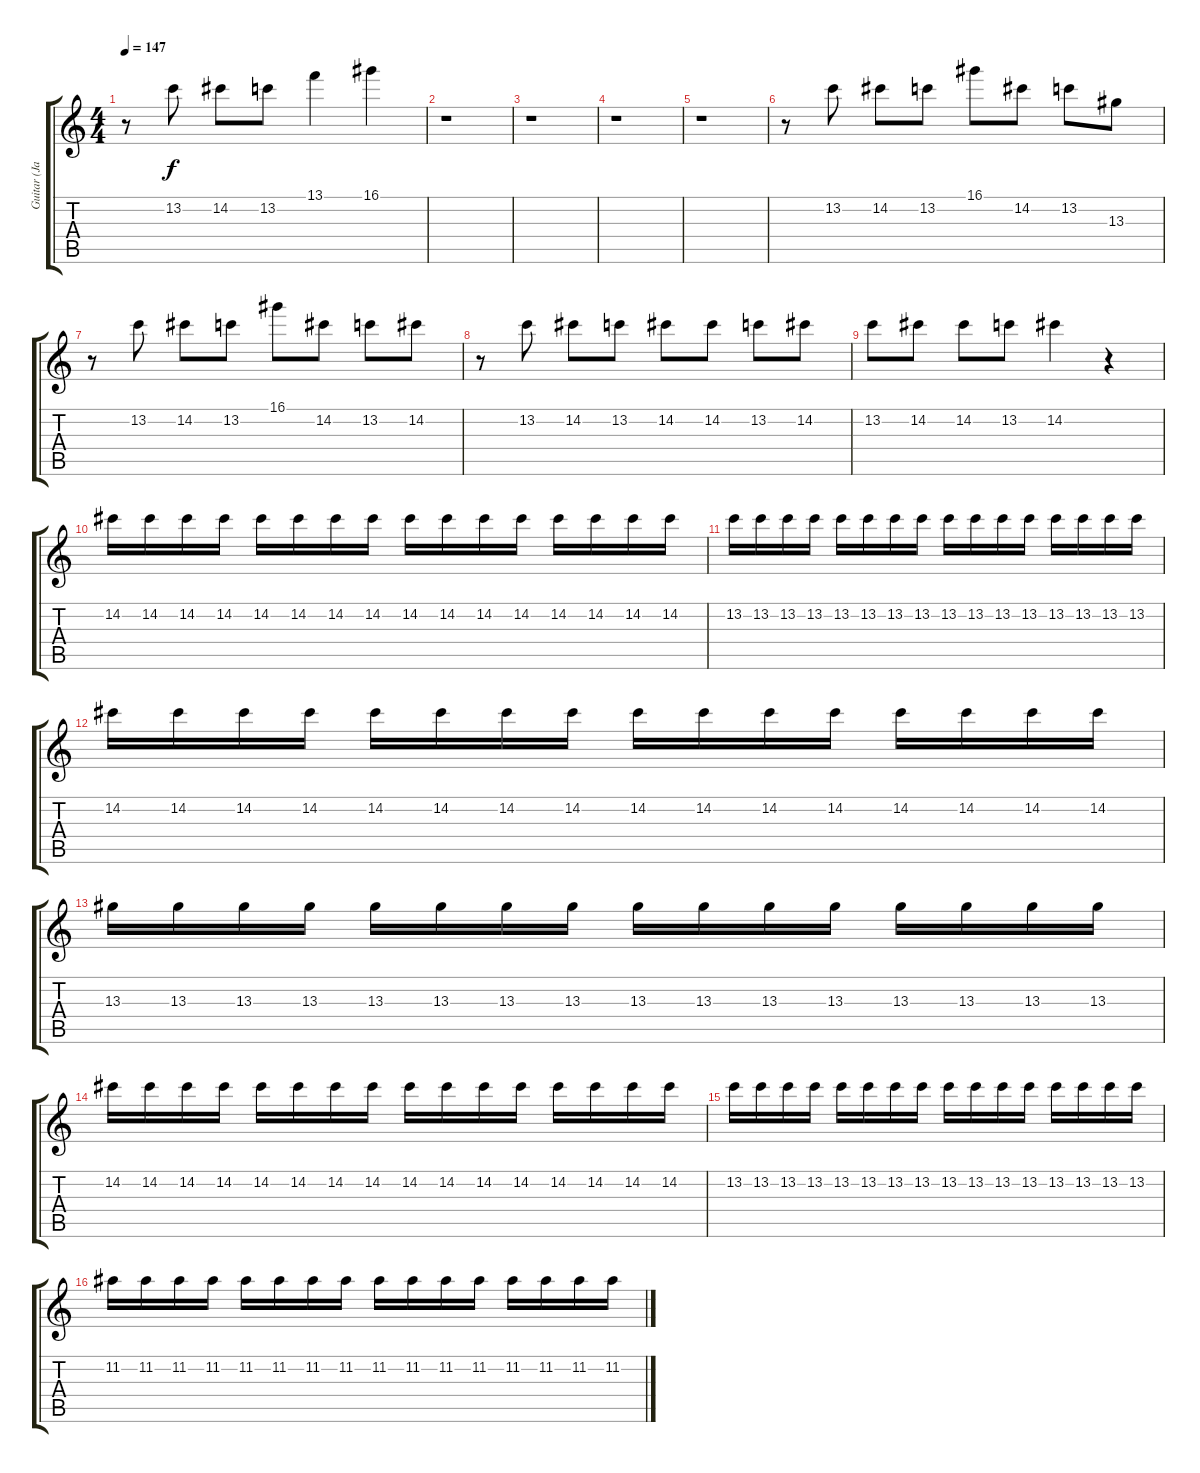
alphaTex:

\track ("Guitar (Jack - Lead)" "Guitar (Ja") {instrument distortionguitar}
\staff {score tabs}
\tuning (E4 B3 G3 D3 A2 D2) {hide}
\ts (4 4)
\tempo 147
\clef g2
\ks c
r.8{dy f} 13.2.8 14.2.8 13.2.8 13.1.4 16.1.4 |
r.1 |
r.1 |
r.1 |
r.1 |
r.8 13.2.8 14.2.8 13.2.8 16.1.8 14.2.8 13.2.8 13.3.8 |
r.8 13.2.8 14.2.8 13.2.8 16.1.8 14.2.8 13.2.8 14.2.8 |
r.8 13.2.8 14.2.8 13.2.8 14.2.8 14.2.8 13.2.8 14.2.8 |
13.2.8 14.2.8 14.2.8 13.2.8 14.2.4 r.4 |
14.2.16 14.2.16 14.2.16 14.2.16 14.2.16 14.2.16 14.2.16 14.2.16 14.2.16 14.2.16 14.2.16 14.2.16 14.2.16 14.2.16 14.2.16 14.2.16 |
13.2.16 13.2.16 13.2.16 13.2.16 13.2.16 13.2.16 13.2.16 13.2.16 13.2.16 13.2.16 13.2.16 13.2.16 13.2.16 13.2.16 13.2.16 13.2.16 |
14.2.16 14.2.16 14.2.16 14.2.16 14.2.16 14.2.16 14.2.16 14.2.16 14.2.16 14.2.16 14.2.16 14.2.16 14.2.16 14.2.16 14.2.16 14.2.16 |
13.3.16 13.3.16 13.3.16 13.3.16 13.3.16 13.3.16 13.3.16 13.3.16 13.3.16 13.3.16 13.3.16 13.3.16 13.3.16 13.3.16 13.3.16 13.3.16 |
14.2.16 14.2.16 14.2.16 14.2.16 14.2.16 14.2.16 14.2.16 14.2.16 14.2.16 14.2.16 14.2.16 14.2.16 14.2.16 14.2.16 14.2.16 14.2.16 |
13.2.16 13.2.16 13.2.16 13.2.16 13.2.16 13.2.16 13.2.16 13.2.16 13.2.16 13.2.16 13.2.16 13.2.16 13.2.16 13.2.16 13.2.16 13.2.16 |
11.2.16 11.2.16 11.2.16 11.2.16 11.2.16 11.2.16 11.2.16 11.2.16 11.2.16 11.2.16 11.2.16 11.2.16 11.2.16 11.2.16 11.2.16 11.2.16
